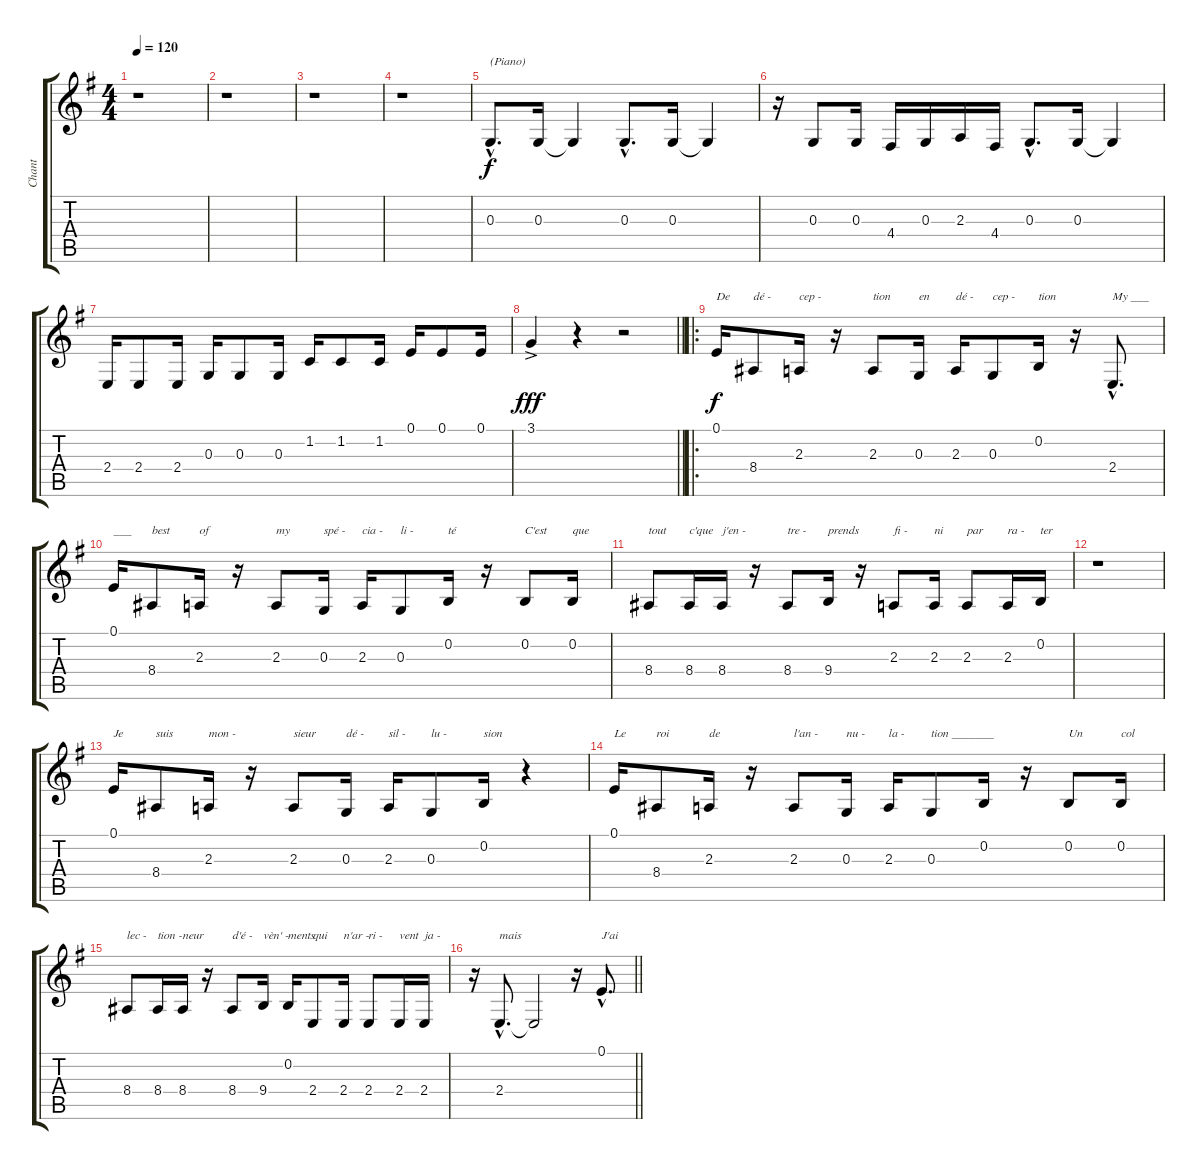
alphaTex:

\track ("Chant" "Chant") {instrument acousticgrandpiano}
\staff {score tabs}
\tuning (E4 B3 G3 D3 A2 E2) {hide}
\ts (4 4)
\tempo 120
\clef g2
\ks g
r.1{dy f instrument acousticgrandpiano} |
r.1 |
r.1 |
r.1 |
0.3{hac}.8{d txt "(Piano)"} 0.3.16 0.3{t}.4 0.3{hac}.8{d} 0.3.16 0.3{t}.4 |
r.16 0.3.8 0.3.16 4.4.16 0.3.16 2.3.16 4.4.16 0.3{hac}.8{d} 0.3.16 0.3{t}.4 |
2.4.16 2.4.8 2.4.16 0.3.16 0.3.8 0.3.16 1.2.16 1.2.8 1.2.16 0.1.16 0.1.8 0.1.16 |
\barLineRight lightlight
3.1{ac}.4{dy fff} r.4 r.2 |
\ro
0.1.16{txt "De" dy f} 8.4.8{txt "dé -"} 2.3.16{txt "cep -"} r.16 2.3.8{txt "tion"} 0.3.16{txt "en"} 2.3.16{txt "dé -"} 0.3.8{txt "cep -"} 0.2.16{txt "tion"} r.16 2.4{hac}.8{d txt "My ___"} |
0.1.16{txt "___"} 8.4.8{txt "best"} 2.3.16{txt "of"} r.16 2.3.8{txt "my"} 0.3.16{txt "spé -"} 2.3.16{txt "cia -"} 0.3.8{txt "li -"} 0.2.16{txt "té"} r.16 0.2.8{txt "C'est"} 0.2.16{txt "que"} |
8.4.8{txt "tout"} 8.4.16{txt "c'que"} 8.4.16{txt "j'en -"} r.16 8.4.8{txt "tre -"} 9.4.16{txt "prends"} r.16 2.3.8{txt "fi -"} 2.3.16{txt "ni"} 2.3.8{txt "par"} 2.3.16{txt "ra -"} 0.2.16{txt "ter"} |
r.1 |
0.1.16{txt "Je"} 8.4.8{txt "suis"} 2.3.16{txt "mon -"} r.16 2.3.8{txt "sieur"} 0.3.16{txt "dé -"} 2.3.16{txt "sil -"} 0.3.8{txt "lu -"} 0.2.16{txt "sion"} r.4 |
0.1.16{txt "Le"} 8.4.8{txt "roi"} 2.3.16{txt "de"} r.16 2.3.8{txt "l'an -"} 0.3.16{txt "nu -"} 2.3.16{txt "la -"} 0.3.8{txt "tion _______"} 0.2.16 r.16 0.2.8{txt "Un"} 0.2.16{txt "col"} |
8.4.8{txt "lec -"} 8.4.16{txt "tion -"} 8.4.16{txt "neur"} r.16 8.4.8{txt "d'é -"} 9.4.16{txt "vèn' -"} 0.2.16{txt "ments"} 2.4.8{txt "qui"} 2.4.16{txt "n'ar -"} 2.4.8{txt "ri -"} 2.4.16{txt "vent"} 2.4.16{txt "ja -"} |
\barLineRight lightlight
r.16 2.4{hac}.8{d txt "mais"} 2.4{t}.2 r.16 0.1{hac}.8{d txt "J'ai"}
